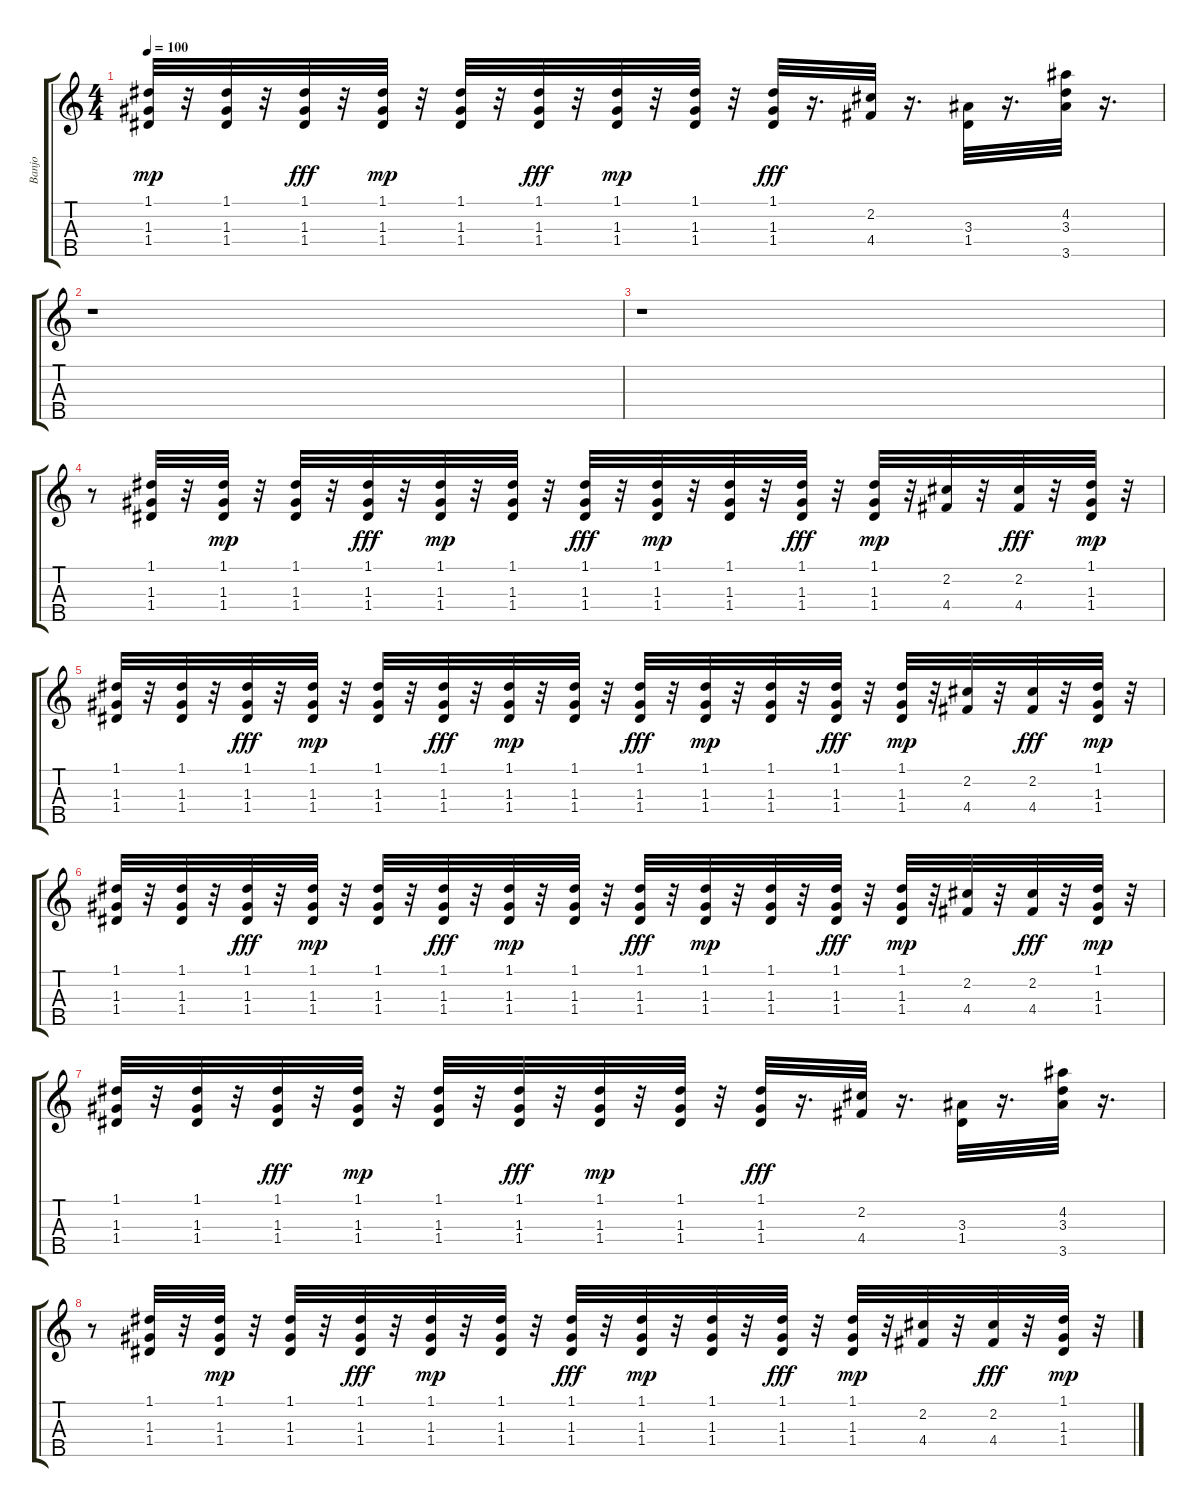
\track ("Banjo" "Banjo") {instrument banjo}
\staff {score tabs}
\tuning (D4 B3 G3 D3 G4) {hide}
\displaytranspose 12
\ts (4 4)
\tempo 100
\clef g2
\ks c
(1.1 1.3 1.4).32{dy mp} r.32 (1.1 1.3 1.4).32 r.32 (1.1 1.3 1.4).32{dy fff} r.32 (1.1 1.3 1.4).32{dy mp} r.32 (1.1 1.3 1.4).32 r.32 (1.1 1.3 1.4).32{dy fff} r.32 (1.1 1.3 1.4).32{dy mp} r.32 (1.1 1.3 1.4).32 r.32 (1.1 1.3 1.4).32{dy fff} r.16{d} (2.2 4.4).32 r.16{d} (3.3 1.4).32 r.16{d} (4.2 3.3 3.5).32 r.16{d} |
r.1 |
r.1 |
r.8 (1.1 1.3 1.4).32 r.32 (1.1 1.3 1.4).32{dy mp} r.32 (1.1 1.3 1.4).32 r.32 (1.1 1.3 1.4).32{dy fff} r.32 (1.1 1.3 1.4).32{dy mp} r.32 (1.1 1.3 1.4).32 r.32 (1.1 1.3 1.4).32{dy fff} r.32 (1.1 1.3 1.4).32{dy mp} r.32 (1.1 1.3 1.4).32 r.32 (1.1 1.3 1.4).32{dy fff} r.32 (1.1 1.3 1.4).32{dy mp} r.32 (2.2 4.4).32 r.32 (2.2 4.4).32{dy fff} r.32 (1.1 1.3 1.4).32{dy mp} r.32 |
(1.1 1.3 1.4).32 r.32 (1.1 1.3 1.4).32 r.32 (1.1 1.3 1.4).32{dy fff} r.32 (1.1 1.3 1.4).32{dy mp} r.32 (1.1 1.3 1.4).32 r.32 (1.1 1.3 1.4).32{dy fff} r.32 (1.1 1.3 1.4).32{dy mp} r.32 (1.1 1.3 1.4).32 r.32 (1.1 1.3 1.4).32{dy fff} r.32 (1.1 1.3 1.4).32{dy mp} r.32 (1.1 1.3 1.4).32 r.32 (1.1 1.3 1.4).32{dy fff} r.32 (1.1 1.3 1.4).32{dy mp} r.32 (2.2 4.4).32 r.32 (2.2 4.4).32{dy fff} r.32 (1.1 1.3 1.4).32{dy mp} r.32 |
(1.1 1.3 1.4).32 r.32 (1.1 1.3 1.4).32 r.32 (1.1 1.3 1.4).32{dy fff} r.32 (1.1 1.3 1.4).32{dy mp} r.32 (1.1 1.3 1.4).32 r.32 (1.1 1.3 1.4).32{dy fff} r.32 (1.1 1.3 1.4).32{dy mp} r.32 (1.1 1.3 1.4).32 r.32 (1.1 1.3 1.4).32{dy fff} r.32 (1.1 1.3 1.4).32{dy mp} r.32 (1.1 1.3 1.4).32 r.32 (1.1 1.3 1.4).32{dy fff} r.32 (1.1 1.3 1.4).32{dy mp} r.32 (2.2 4.4).32 r.32 (2.2 4.4).32{dy fff} r.32 (1.1 1.3 1.4).32{dy mp} r.32 |
(1.1 1.3 1.4).32 r.32 (1.1 1.3 1.4).32 r.32 (1.1 1.3 1.4).32{dy fff} r.32 (1.1 1.3 1.4).32{dy mp} r.32 (1.1 1.3 1.4).32 r.32 (1.1 1.3 1.4).32{dy fff} r.32 (1.1 1.3 1.4).32{dy mp} r.32 (1.1 1.3 1.4).32 r.32 (1.1 1.3 1.4).32{dy fff} r.16{d} (2.2 4.4).32 r.16{d} (3.3 1.4).32 r.16{d} (4.2 3.3 3.5).32 r.16{d} |
r.8 (1.1 1.3 1.4).32 r.32 (1.1 1.3 1.4).32{dy mp} r.32 (1.1 1.3 1.4).32 r.32 (1.1 1.3 1.4).32{dy fff} r.32 (1.1 1.3 1.4).32{dy mp} r.32 (1.1 1.3 1.4).32 r.32 (1.1 1.3 1.4).32{dy fff} r.32 (1.1 1.3 1.4).32{dy mp} r.32 (1.1 1.3 1.4).32 r.32 (1.1 1.3 1.4).32{dy fff} r.32 (1.1 1.3 1.4).32{dy mp} r.32 (2.2 4.4).32 r.32 (2.2 4.4).32{dy fff} r.32 (1.1 1.3 1.4).32{dy mp} r.32
